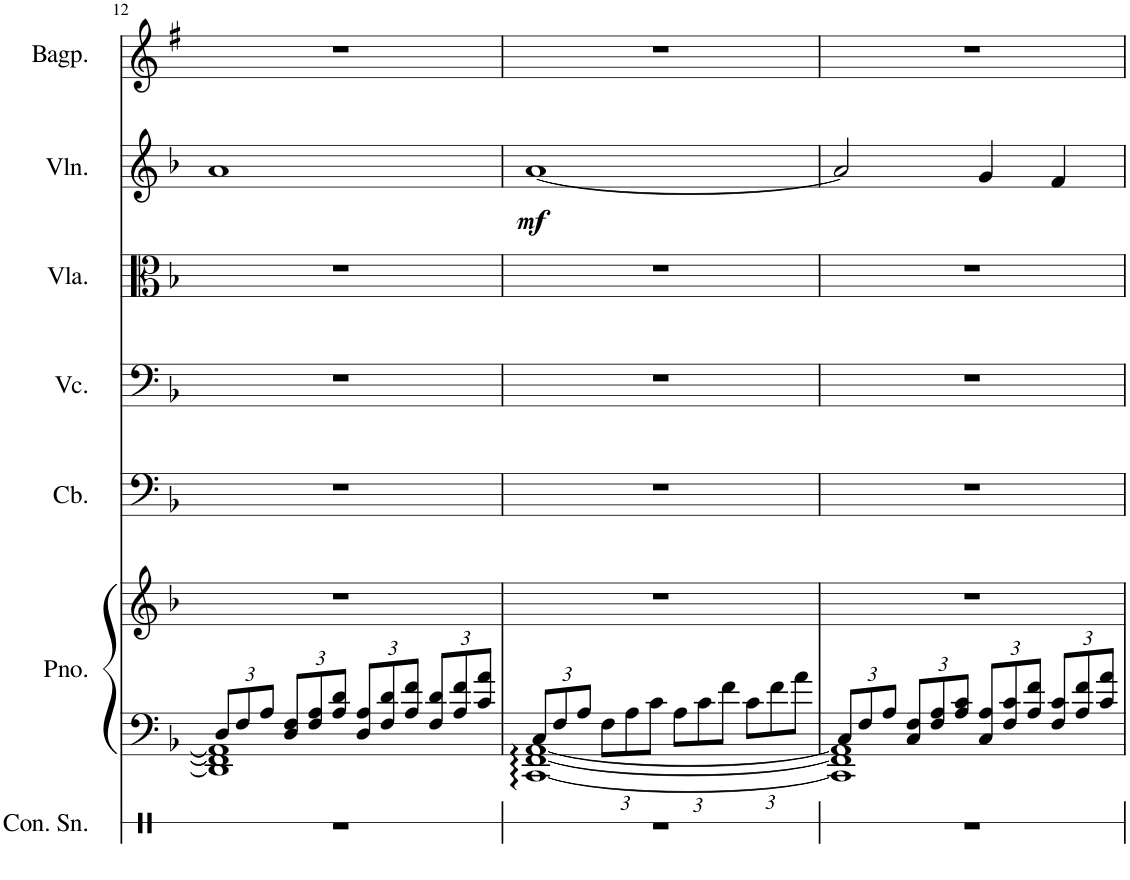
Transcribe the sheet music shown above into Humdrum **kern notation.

**kern	**kern	**kern	**kern	**kern	**kern	**kern	**dynam	**kern
*part7	*part6	*part6	*part5	*part4	*part3	*part2	*part2	*part1
*staff8	*staff7	*staff6	*staff5	*staff4	*staff3	*staff2	*staff2	*staff1
*I"Concert Snare Drum	*I"Piano	*	*I"Contrabass	*I"Violoncello	*I"Viola	*I"Violin	*	*I"Bagpipe
*I'Con. Sn.	*I'Pno.	*	*I'Cb.	*I'Vc.	*I'Vla.	*I'Vln.	*	*I'Bagp.
!!LO:PB:g=z
*clefX	*clefF4	*clefG2	*clefF4	*clefF4	*clefC3	*clefG2	*	*clefG2
*	*	*	*Trd7c12	*	*	*	*	*Trd1c2
*k[]	*k[b-]	*k[b-]	*k[b-]	*k[b-]	*k[b-]	*k[b-]	*	*k[f#]
*M4/4	*M4/4	*M4/4	*M4/4	*M4/4	*M4/4	*M4/4	*	*M4/4
=12	=12	=12	=12	=12	=12	=12	=12	=12
*	*^	*	*	*	*	*	*	*
*	*	*Xbrackettup	*	*	*	*	*	*	*
1r	1DD] 1FF] 1AA]	12D/L	1r	1r	1r	1r	1a	.	1r
.	.	12F/	.	.	.	.	.	.	.
.	.	12A/J	.	.	.	.	.	.	.
.	.	12D/ 12F/L	.	.	.	.	.	.	.
.	.	12F/ 12A/	.	.	.	.	.	.	.
.	.	12A/ 12d/J	.	.	.	.	.	.	.
.	.	12D/ 12A/L	.	.	.	.	.	.	.
.	.	12F/ 12d/	.	.	.	.	.	.	.
.	.	12A/ 12f/J	.	.	.	.	.	.	.
.	.	12F/ 12d/L	.	.	.	.	.	.	.
.	.	12A/ 12f/	.	.	.	.	.	.	.
.	.	12c/ 12a/J	.	.	.	.	.	.	.
=13	=13	=13	=13	=13	=13	=13	=13	=13	=13
!	!	!	!	!	!	!	!	!LO:DY:b	!
1r	[<1CC [<1FF [<1AA	12C/L	1r	1r	1r	1r	[1a	mf	1r
.	.	12F/	.	.	.	.	.	.	.
.	.	12A/J	.	.	.	.	.	.	.
.	.	12F\L	.	.	.	.	.	.	.
.	.	12A\	.	.	.	.	.	.	.
.	.	12c\J	.	.	.	.	.	.	.
.	.	12A\L	.	.	.	.	.	.	.
.	.	12c\	.	.	.	.	.	.	.
.	.	12f\J	.	.	.	.	.	.	.
.	.	12c\L	.	.	.	.	.	.	.
.	.	12f\	.	.	.	.	.	.	.
.	.	12a\J	.	.	.	.	.	.	.
=14	=14	=14	=14	=14	=14	=14	=14	=14	=14
1r	1CC] 1FF] 1AA]	12C/L	1r	1r	1r	1r	2a/]	.	1r
.	.	12F/	.	.	.	.	.	.	.
.	.	12A/J	.	.	.	.	.	.	.
.	.	12C/ 12F/L	.	.	.	.	.	.	.
.	.	12F/ 12A/	.	.	.	.	.	.	.
.	.	12A/ 12c/J	.	.	.	.	.	.	.
.	.	12C/ 12A/L	.	.	.	.	4g/	.	.
.	.	12F/ 12c/	.	.	.	.	.	.	.
.	.	12A/ 12f/J	.	.	.	.	.	.	.
.	.	12F/ 12c/L	.	.	.	.	4f/	.	.
.	.	12A/ 12f/	.	.	.	.	.	.	.
.	.	12c/ 12a/J	.	.	.	.	.	.	.
*	*v	*v	*	*	*	*	*	*	*
=	=	=	=	=	=	=	=	=
*-	*-	*-	*-	*-	*-	*-	*-	*-
